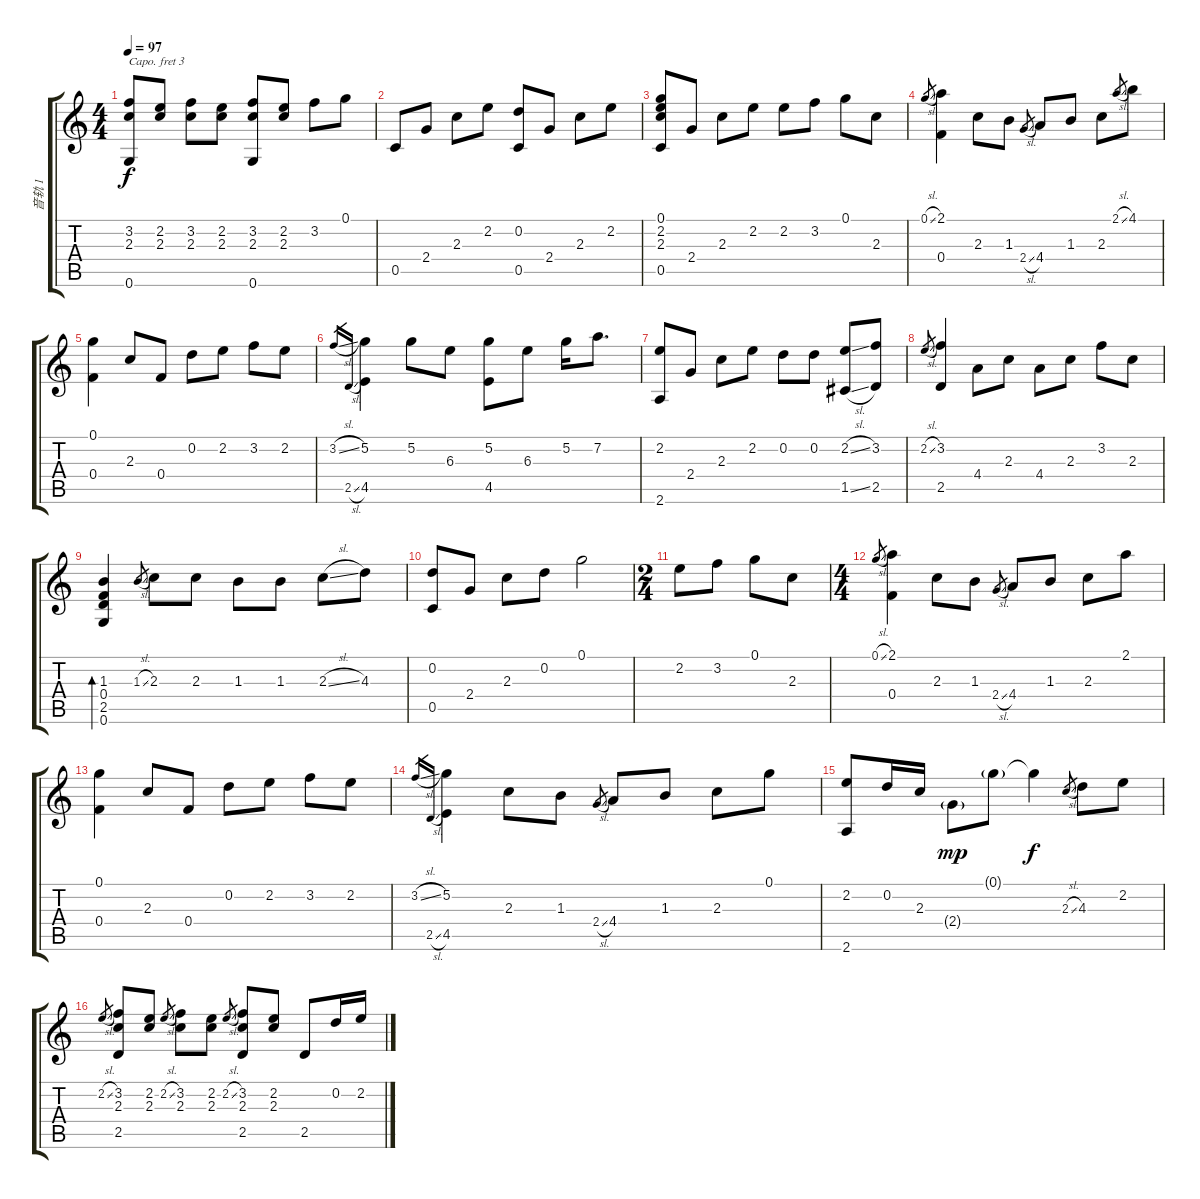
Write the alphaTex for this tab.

\track ("音轨 1" "音轨 1") {instrument acousticguitarsteel}
\staff {score tabs}
\capo 3
\tuning (E4 B3 G3 D3 A2 E2) {hide}
\ts (4 4)
\tempo 97
\clef g2
\ks c
(3.2 2.3 0.6).8{dy f} (2.2 2.3).8 (3.2 2.3).8 (2.2 2.3).8 (3.2 2.3 0.6).8 (2.2 2.3).8 3.2.8 0.1.8 |
0.5.8 2.4.8 2.3.8 2.2.8 (0.2 0.5).8 2.4.8 2.3.8 2.2.8 |
(0.1 2.2 2.3 0.5).8 2.4.8 2.3.8 2.2.8 2.2.8 3.2.8 0.1.8 2.3.8 |
0.1{sl}.8{gr} (2.1 0.4).4 2.3.8 1.3.8 2.4{sl}.8{gr} 4.4.8 1.3.8 2.3.8 2.1{sl}.8{gr} 4.1.8 |
(0.1 0.4).4 2.3.8 0.4.8 0.2.8 2.2.8 3.2.8 2.2.8 |
3.2{sl}.16{gr} 2.5{sl}.16{gr} (5.2 4.5).4 5.2.8 6.3.8 (5.2 4.5).8 6.3.8 5.2.16 7.2.8{d} |
(2.2 2.6).8 2.4.8 2.3.8 2.2.8 0.2.8 0.2.8 (2.2{sl} 1.5{sl}).8 (3.2 2.5).8 |
2.2{sl}.8{gr} (3.2 2.5).4 4.4.8 2.3.8 4.4.8 2.3.8 3.2.8 2.3.8 |
(1.3 0.4 2.5 0.6).4{bd 30} 1.3{sl}.8{gr} 2.3.8 2.3.8 1.3.8 1.3.8 2.3{sl}.8 4.3.8 |
(0.2 0.5).8 2.4.8 2.3.8 0.2.8 0.1.2 |
\ts (2 4)
2.2.8 3.2.8 0.1.8 2.3.8 |
\ts (4 4)
0.1{sl}.8{gr} (2.1 0.4).4 2.3.8 1.3.8 2.4{sl}.8{gr} 4.4.8 1.3.8 2.3.8 2.1.8 |
(0.1 0.4).4 2.3.8 0.4.8 0.2.8 2.2.8 3.2.8 2.2.8 |
3.2{sl}.16{gr} 2.5{sl}.16{gr} (5.2 4.5).4 2.3.8 1.3.8 2.4{sl}.8{gr} 4.4.8 1.3.8 2.3.8 0.1.8 |
(2.2 2.6).8 0.2.16 2.3.16 2.4{g}.8{dy mp} 0.1{g}.8 0.1{t}.4{dy f} 2.3{sl}.8{gr} 4.3.8 2.2.8 |
2.2{sl}.8{gr} (3.2 2.3 2.5).8 (2.2 2.3).8 2.2{sl}.8{gr} (3.2 2.3).8 (2.2 2.3).8 2.2{sl}.8{gr} (3.2 2.3 2.5).8 (2.2 2.3).8 2.5.8 0.2.16 2.2.16
